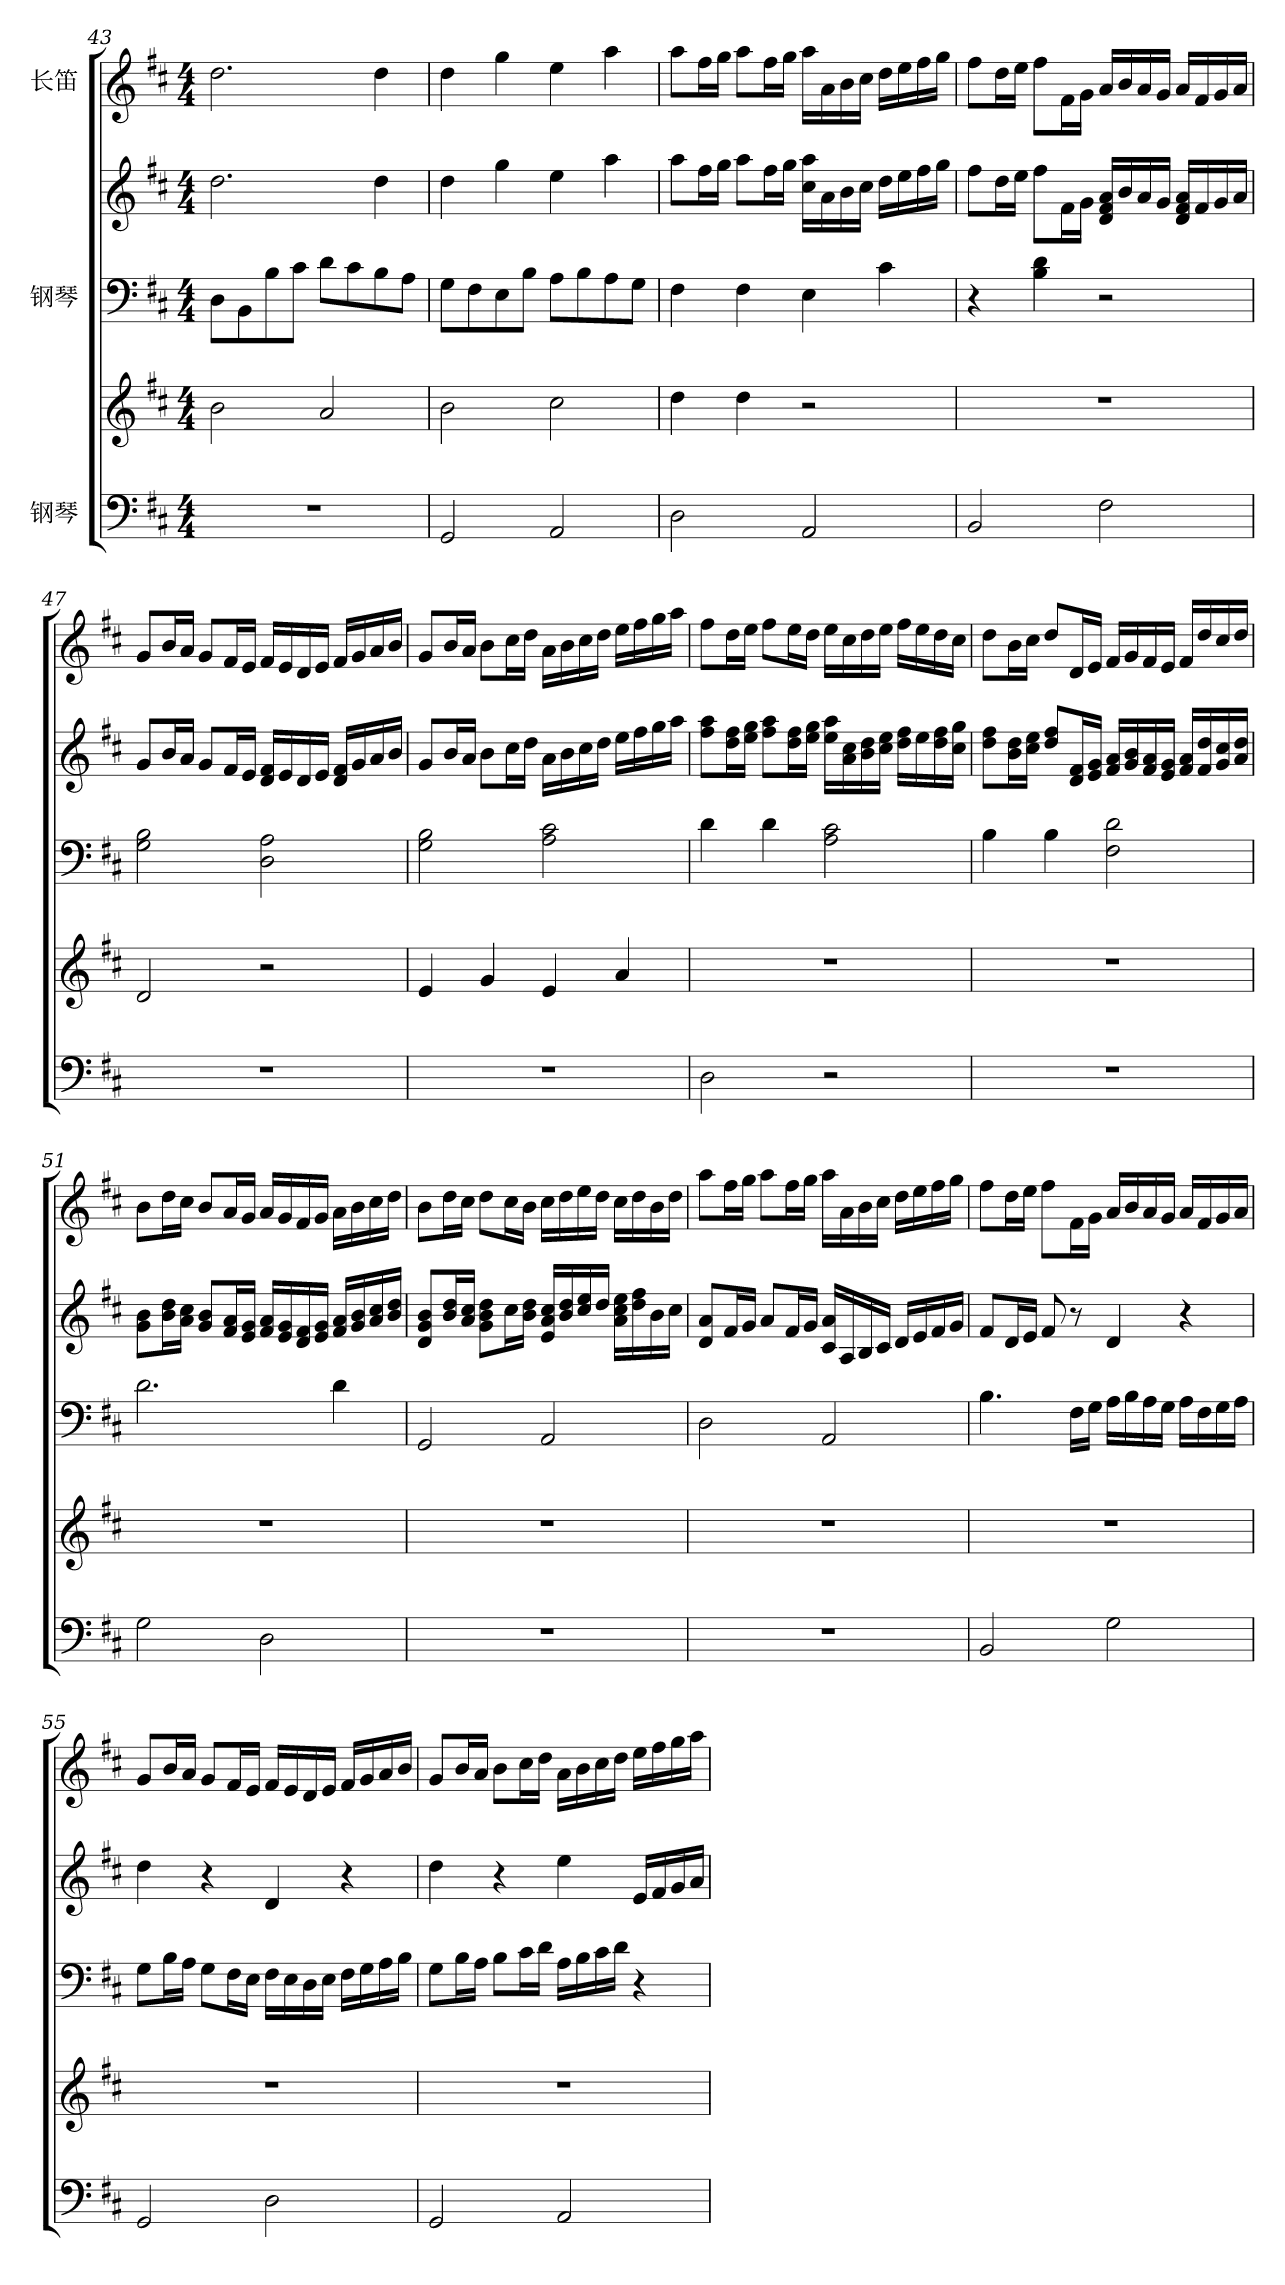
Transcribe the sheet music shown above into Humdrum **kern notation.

**kern	**kern	**kern	**kern	**kern
*part3	*part3	*part2	*part2	*part1
*staff5	*staff4	*staff3	*staff2	*staff1
*I"钢琴	*	*I"钢琴	*	*I"长笛
*clefF4	*clefG2	*clefF4	*clefG2	*clefG2
*k[f#c#]	*k[f#c#]	*k[f#c#]	*k[f#c#]	*k[f#c#]
*M4/4	*M4/4	*M4/4	*M4/4	*M4/4
=43	=43	=43	=43	=43
1r	2b\	8D\L	2.dd\	2.dd\
.	.	8BB\	.	.
.	.	8B\	.	.
.	.	8c#\J	.	.
.	2a/	8d\L	.	.
.	.	8c#\	.	.
.	.	8B\	4dd\	4dd\
.	.	8A\J	.	.
!!LO:PB:g=z
=44	=44	=44	=44	=44
2GG/	2b\	8G\L	4dd\	4dd\
.	.	8F#\	.	.
.	.	8E\	4gg\	4gg\
.	.	8B\J	.	.
2AA/	2cc#\	8A\L	4ee\	4ee\
.	.	8B\	.	.
.	.	8A\	4aa\	4aa\
.	.	8G\J	.	.
=45	=45	=45	=45	=45
2D\	4dd\	4F#\	8aa\L	8aa\L
.	.	.	16ff#\L	16ff#\L
.	.	.	16gg\JJ	16gg\JJ
.	4dd\	4F#\	8aa\L	8aa\L
.	.	.	16ff#\L	16ff#\L
.	.	.	16gg\JJ	16gg\JJ
2AA/	2r	4E\	16cc#\ 16aa\LL	16aa\LL
.	.	.	16a\	16a\
.	.	.	16b\	16b\
.	.	.	16cc#\JJ	16cc#\JJ
.	.	4c#\	16dd\LL	16dd\LL
.	.	.	16ee\	16ee\
.	.	.	16ff#\	16ff#\
.	.	.	16gg\JJ	16gg\JJ
=46	=46	=46	=46	=46
2BB/	1r	4r	8ff#\L	8ff#\L
.	.	.	16dd\L	16dd\L
.	.	.	16ee\JJ	16ee\JJ
.	.	4B\ 4d\	8ff#\L	8ff#\L
.	.	.	16f#\L	16f#\L
.	.	.	16g\JJ	16g\JJ
2F#\	.	2r	16d/ 16f#/ 16a/LL	16a/LL
.	.	.	16b/	16b/
.	.	.	16a/	16a/
.	.	.	16g/JJ	16g/JJ
.	.	.	16d/ 16f#/ 16a/LL	16a/LL
.	.	.	16f#/	16f#/
.	.	.	16g/	16g/
.	.	.	16a/JJ	16a/JJ
!!LO:LB:g=z
=47	=47	=47	=47	=47
1r	2d/	2G\ 2B\	8g/L	8g/L
.	.	.	16b/L	16b/L
.	.	.	16a/JJ	16a/JJ
.	.	.	8g/L	8g/L
.	.	.	16f#/L	16f#/L
.	.	.	16e/JJ	16e/JJ
.	2r	2D\ 2A\	16d/ 16f#/LL	16f#/LL
.	.	.	16e/	16e/
.	.	.	16d/	16d/
.	.	.	16e/JJ	16e/JJ
.	.	.	16d/ 16f#/LL	16f#/LL
.	.	.	16g/	16g/
.	.	.	16a/	16a/
.	.	.	16b/JJ	16b/JJ
=48	=48	=48	=48	=48
1r	4e/	2G\ 2B\	8g/L	8g/L
.	.	.	16b/L	16b/L
.	.	.	16a/JJ	16a/JJ
.	4g/	.	8b\L	8b\L
.	.	.	16cc#\L	16cc#\L
.	.	.	16dd\JJ	16dd\JJ
.	4e/	2A\ 2c#\	16a\LL	16a\LL
.	.	.	16b\	16b\
.	.	.	16cc#\	16cc#\
.	.	.	16dd\JJ	16dd\JJ
.	4a/	.	16ee\LL	16ee\LL
.	.	.	16ff#\	16ff#\
.	.	.	16gg\	16gg\
.	.	.	16aa\JJ	16aa\JJ
=49	=49	=49	=49	=49
2D\	1r	4d\	8ff#\ 8aa\L	8ff#\L
.	.	.	16dd\ 16ff#\L	16dd\L
.	.	.	16ee\ 16gg\JJ	16ee\JJ
.	.	4d\	8ff#\ 8aa\L	8ff#\L
.	.	.	16dd\ 16ff#\L	16ee\L
.	.	.	16ee\ 16gg\JJ	16dd\JJ
2r	.	2A\ 2c#\	16ee\ 16aa\LL	16ee\LL
.	.	.	16a\ 16cc#\	16cc#\
.	.	.	16b\ 16dd\	16dd\
.	.	.	16cc#\ 16ee\JJ	16ee\JJ
.	.	.	16dd\ 16ff#\LL	16ff#\LL
.	.	.	16ee\	16ee\
.	.	.	16dd\ 16ff#\	16dd\
.	.	.	16cc#\ 16gg\JJ	16cc#\JJ
!!LO:PB:g=z
=50	=50	=50	=50	=50
1r	1r	4B\	8dd\ 8ff#\L	8dd\L
.	.	.	16b\ 16dd\L	16b\L
.	.	.	16cc#\ 16ee\JJ	16cc#\JJ
.	.	4B\	8dd/ 8ff#/L	8dd/L
.	.	.	16d/ 16f#/L	16d/L
.	.	.	16e/ 16g/JJ	16e/JJ
.	.	2F#\ 2d\	16f#/ 16a/LL	16f#/LL
.	.	.	16g/ 16b/	16g/
.	.	.	16f#/ 16a/	16f#/
.	.	.	16e/ 16g/JJ	16e/JJ
.	.	.	16f#/ 16a/LL	16f#/LL
.	.	.	16f#/ 16dd/	16dd/
.	.	.	16g/ 16cc#/	16cc#/
.	.	.	16a/ 16dd/JJ	16dd/JJ
=51	=51	=51	=51	=51
2G\	1r	2.d\	8g\ 8b\L	8b\L
.	.	.	16b\ 16dd\L	16dd\L
.	.	.	16a\ 16cc#\JJ	16cc#\JJ
.	.	.	8g/ 8b/L	8b/L
.	.	.	16f#/ 16a/L	16a/L
.	.	.	16e/ 16g/JJ	16g/JJ
2D\	.	.	16f#/ 16a/LL	16a/LL
.	.	.	16e/ 16g/	16g/
.	.	.	16d/ 16f#/	16f#/
.	.	.	16e/ 16g/JJ	16g/JJ
.	.	4d\	16f#/ 16a/LL	16a\LL
.	.	.	16g/ 16b/	16b\
.	.	.	16a/ 16cc#/	16cc#\
.	.	.	16b/ 16dd/JJ	16dd\JJ
=52	=52	=52	=52	=52
1r	1r	2GG/	8d/ 8g/ 8b/L	8b\L
.	.	.	16b/ 16dd/L	16dd\L
.	.	.	16a/ 16cc#/JJ	16cc#\JJ
.	.	.	8g\ 8b\ 8dd\L	8dd\L
.	.	.	16cc#\L	16cc#\L
.	.	.	16b\ 16dd\JJ	16b\JJ
.	.	2AA/	16e/ 16a/ 16cc#/LL	16cc#\LL
.	.	.	16b/ 16dd/	16dd\
.	.	.	16cc#/ 16ee/	16ee\
.	.	.	16dd/JJ	16dd\JJ
.	.	.	16a\ 16cc#\ 16ee\LL	16cc#\LL
.	.	.	16dd\ 16ff#\	16dd\
.	.	.	16b\	16b\
.	.	.	16cc#\JJ	16dd\JJ
!!LO:LB:g=z
=53	=53	=53	=53	=53
1r	1r	2D\	8d/ 8a/L	8aa\L
.	.	.	16f#/L	16ff#\L
.	.	.	16g/JJ	16gg\JJ
.	.	.	8a/L	8aa\L
.	.	.	16f#/L	16ff#\L
.	.	.	16g/JJ	16gg\JJ
.	.	2AA/	16c#/ 16a/LL	16aa\LL
.	.	.	16A/	16a\
.	.	.	16B/	16b\
.	.	.	16c#/JJ	16cc#\JJ
.	.	.	16d/LL	16dd\LL
.	.	.	16e/	16ee\
.	.	.	16f#/	16ff#\
.	.	.	16g/JJ	16gg\JJ
=54	=54	=54	=54	=54
2BB/	1r	4.B\	8f#/L	8ff#\L
.	.	.	16d/L	16dd\L
.	.	.	16e/JJ	16ee\JJ
.	.	.	8f#/	8ff#\L
.	.	16F#\LL	8r	16f#\L
.	.	16G\JJ	.	16g\JJ
2G\	.	16A\LL	4d/	16a/LL
.	.	16B\	.	16b/
.	.	16A\	.	16a/
.	.	16G\JJ	.	16g/JJ
.	.	16A\LL	4r	16a/LL
.	.	16F#\	.	16f#/
.	.	16G\	.	16g/
.	.	16A\JJ	.	16a/JJ
=55	=55	=55	=55	=55
2GG/	1r	8G\L	4dd\	8g/L
.	.	16B\L	.	16b/L
.	.	16A\JJ	.	16a/JJ
.	.	8G\L	4r	8g/L
.	.	16F#\L	.	16f#/L
.	.	16E\JJ	.	16e/JJ
2D\	.	16F#\LL	4d/	16f#/LL
.	.	16E\	.	16e/
.	.	16D\	.	16d/
.	.	16E\JJ	.	16e/JJ
.	.	16F#\LL	4r	16f#/LL
.	.	16G\	.	16g/
.	.	16A\	.	16a/
.	.	16B\JJ	.	16b/JJ
!!LO:PB:g=z
=56	=56	=56	=56	=56
2GG/	1r	8G\L	4dd\	8g/L
.	.	16B\L	.	16b/L
.	.	16A\JJ	.	16a/JJ
.	.	8B\L	4r	8b\L
.	.	16c#\L	.	16cc#\L
.	.	16d\JJ	.	16dd\JJ
2AA/	.	16A\LL	4ee\	16a\LL
.	.	16B\	.	16b\
.	.	16c#\	.	16cc#\
.	.	16d\JJ	.	16dd\JJ
.	.	4r	16e/LL	16ee\LL
.	.	.	16f#/	16ff#\
.	.	.	16g/	16gg\
.	.	.	16a/JJ	16aa\JJ
=	=	=	=	=
*-	*-	*-	*-	*-
